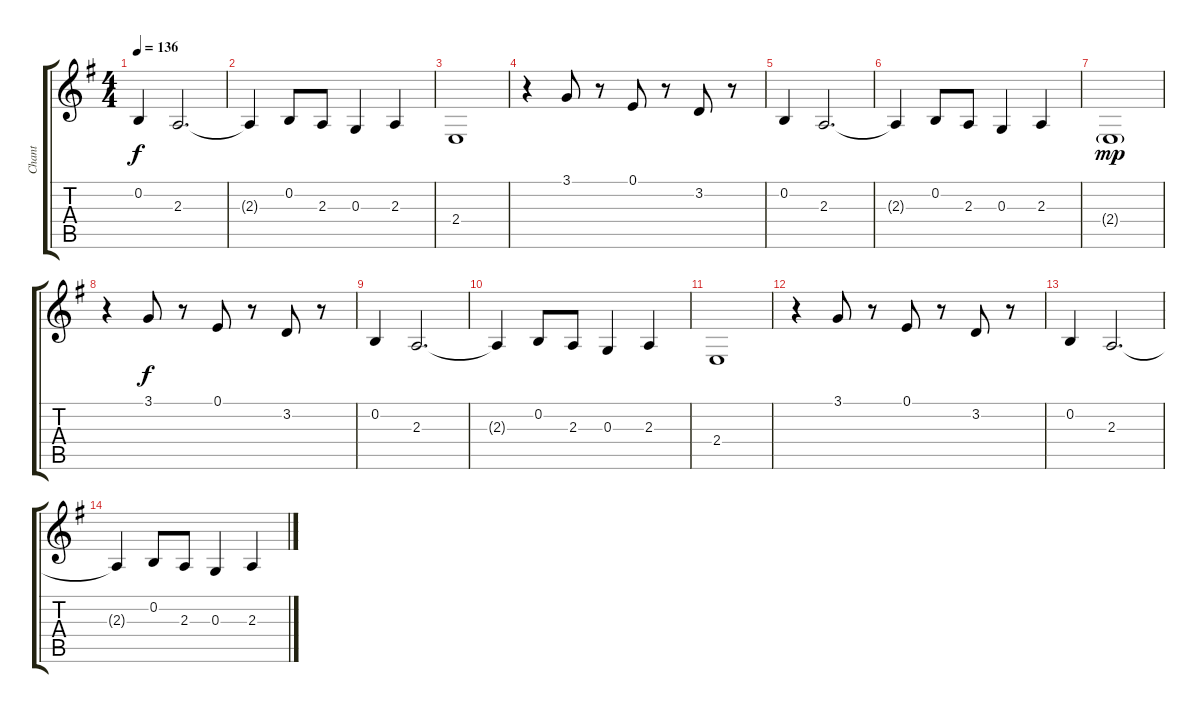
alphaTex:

\track ("Chant" "Chant") {instrument flute}
\staff {score tabs}
\tuning (E4 B3 G3 D3 A2 E2) {hide}
\ts (4 4)
\tempo 136
\clef g2
\ks g
0.2.4{dy f} 2.3.2{d} |
2.3{t}.4 0.2.8 2.3.8 0.3.4 2.3.4 |
2.4.1 |
r.4 3.1.8 r.8 0.1.8 r.8 3.2.8 r.8 |
0.2.4 2.3.2{d} |
2.3{t}.4 0.2.8 2.3.8 0.3.4 2.3.4 |
2.4{g}.1{dy mp} |
r.4 3.1.8{dy f} r.8 0.1.8 r.8 3.2.8 r.8 |
0.2.4 2.3.2{d} |
2.3{t}.4 0.2.8 2.3.8 0.3.4 2.3.4 |
2.4.1{volume 0} |
r.4 3.1.8 r.8 0.1.8 r.8 3.2.8 r.8 |
0.2.4 2.3.2{d} |
2.3{t}.4 0.2.8 2.3.8 0.3.4 2.3.4
